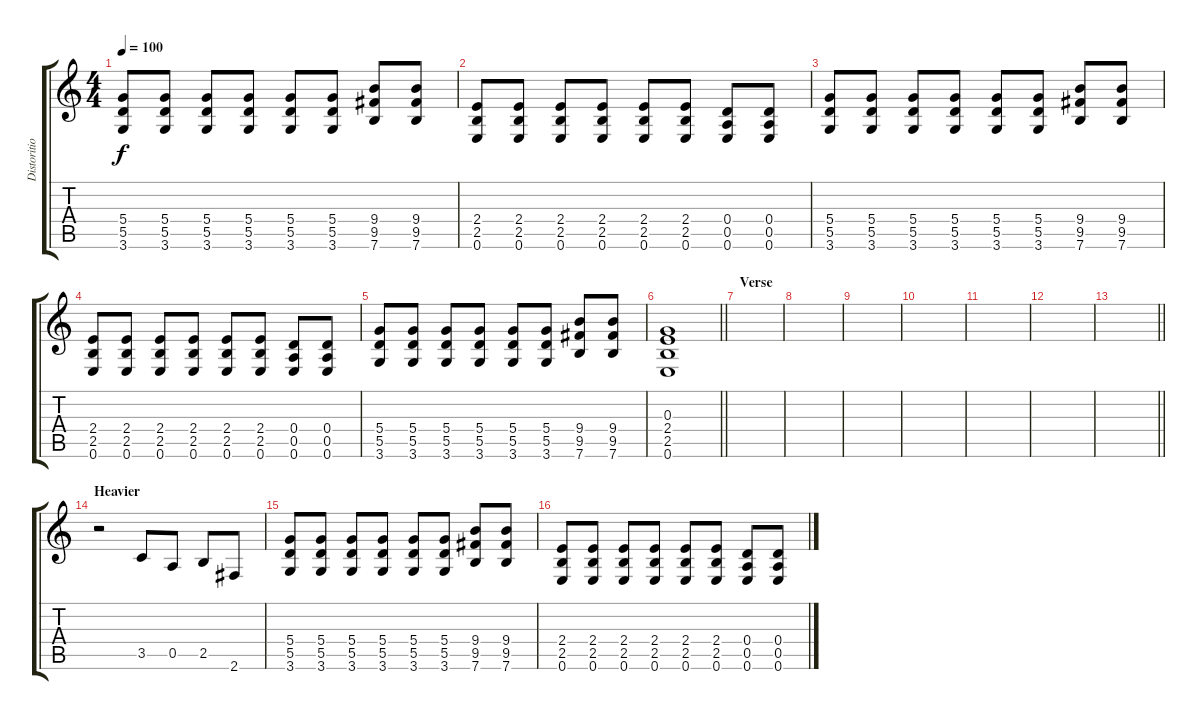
\track ("Distorition" "Distoritio") {instrument distortionguitar}
\staff {score tabs}
\tuning (E4 B3 G3 D3 A2 E2) {hide}
\ts (4 4)
\tempo 100
\clef g2
\ks c
(5.4 5.5 3.6).8{dy f} (5.4 5.5 3.6).8 (5.4 5.5 3.6).8 (5.4 5.5 3.6).8 (5.4 5.5 3.6).8 (5.4 5.5 3.6).8 (9.4 9.5 7.6).8 (9.4 9.5 7.6).8 |
(2.4 2.5 0.6).8 (2.4 2.5 0.6).8 (2.4 2.5 0.6).8 (2.4 2.5 0.6).8 (2.4 2.5 0.6).8 (2.4 2.5 0.6).8 (0.4 0.5 0.6).8 (0.4 0.5 0.6).8 |
(5.4 5.5 3.6).8 (5.4 5.5 3.6).8 (5.4 5.5 3.6).8 (5.4 5.5 3.6).8 (5.4 5.5 3.6).8 (5.4 5.5 3.6).8 (9.4 9.5 7.6).8 (9.4 9.5 7.6).8 |
(2.4 2.5 0.6).8 (2.4 2.5 0.6).8 (2.4 2.5 0.6).8 (2.4 2.5 0.6).8 (2.4 2.5 0.6).8 (2.4 2.5 0.6).8 (0.4 0.5 0.6).8 (0.4 0.5 0.6).8 |
(5.4 5.5 3.6).8 (5.4 5.5 3.6).8 (5.4 5.5 3.6).8 (5.4 5.5 3.6).8 (5.4 5.5 3.6).8 (5.4 5.5 3.6).8 (9.4 9.5 7.6).8 (9.4 9.5 7.6).8 |
\barLineRight lightlight
(0.3 2.4 2.5 0.6).1 |
\section ("" "Verse")
|
|
|
|
|
|
\barLineRight lightlight
|
\section ("" "Heavier")
r.2 3.5.8 0.5.8 2.5.8 2.6.8 |
(5.4 5.5 3.6).8 (5.4 5.5 3.6).8 (5.4 5.5 3.6).8 (5.4 5.5 3.6).8 (5.4 5.5 3.6).8 (5.4 5.5 3.6).8 (9.4 9.5 7.6).8 (9.4 9.5 7.6).8 |
(2.4 2.5 0.6).8 (2.4 2.5 0.6).8 (2.4 2.5 0.6).8 (2.4 2.5 0.6).8 (2.4 2.5 0.6).8 (2.4 2.5 0.6).8 (0.4 0.5 0.6).8 (0.4 0.5 0.6).8
